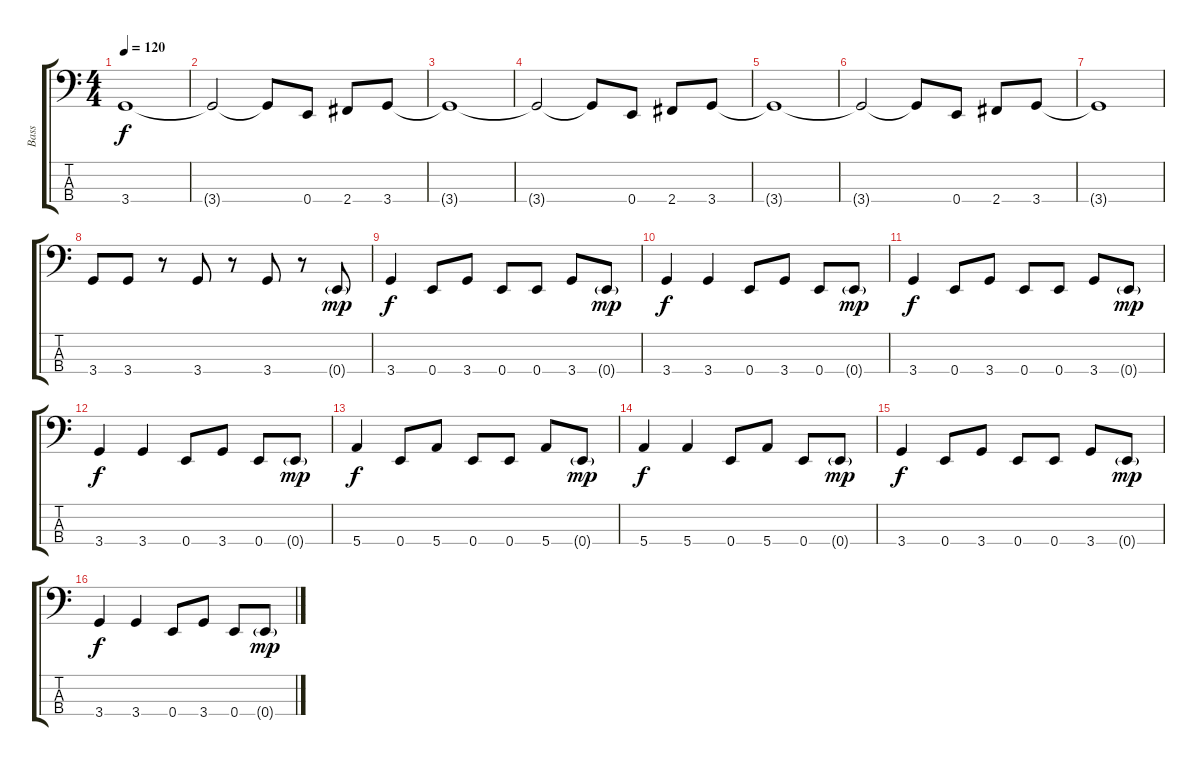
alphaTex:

\track ("Bass" "Bass") {instrument electricbasspick}
\staff {score tabs}
\tuning (G2 D2 A1 E1) {hide}
\ts (4 4)
\tempo 120
\clef f4
\ks c
3.4{t}.1{dy f} |
3.4{t}.2 3.4{t}.8 0.4.8 2.4.8 3.4.8 |
3.4{t}.1 |
3.4{t}.2 3.4{t}.8 0.4.8 2.4.8 3.4.8 |
3.4{t}.1 |
3.4{t}.2 3.4{t}.8 0.4.8 2.4.8 3.4.8 |
3.4{t}.1 |
3.4.8 3.4.8 r.8 3.4.8 r.8 3.4.8 r.8 0.4{g}.8{dy mp} |
3.4.4{dy f} 0.4.8 3.4.8 0.4.8 0.4.8 3.4.8 0.4{g}.8{dy mp} |
3.4.4{dy f} 3.4.4 0.4.8 3.4.8 0.4.8 0.4{g}.8{dy mp} |
3.4.4{dy f} 0.4.8 3.4.8 0.4.8 0.4.8 3.4.8 0.4{g}.8{dy mp} |
3.4.4{dy f} 3.4.4 0.4.8 3.4.8 0.4.8 0.4{g}.8{dy mp} |
5.4.4{dy f} 0.4.8 5.4.8 0.4.8 0.4.8 5.4.8 0.4{g}.8{dy mp} |
5.4.4{dy f} 5.4.4 0.4.8 5.4.8 0.4.8 0.4{g}.8{dy mp} |
3.4.4{dy f} 0.4.8 3.4.8 0.4.8 0.4.8 3.4.8 0.4{g}.8{dy mp} |
3.4.4{dy f} 3.4.4 0.4.8 3.4.8 0.4.8 0.4{g}.8{dy mp}
